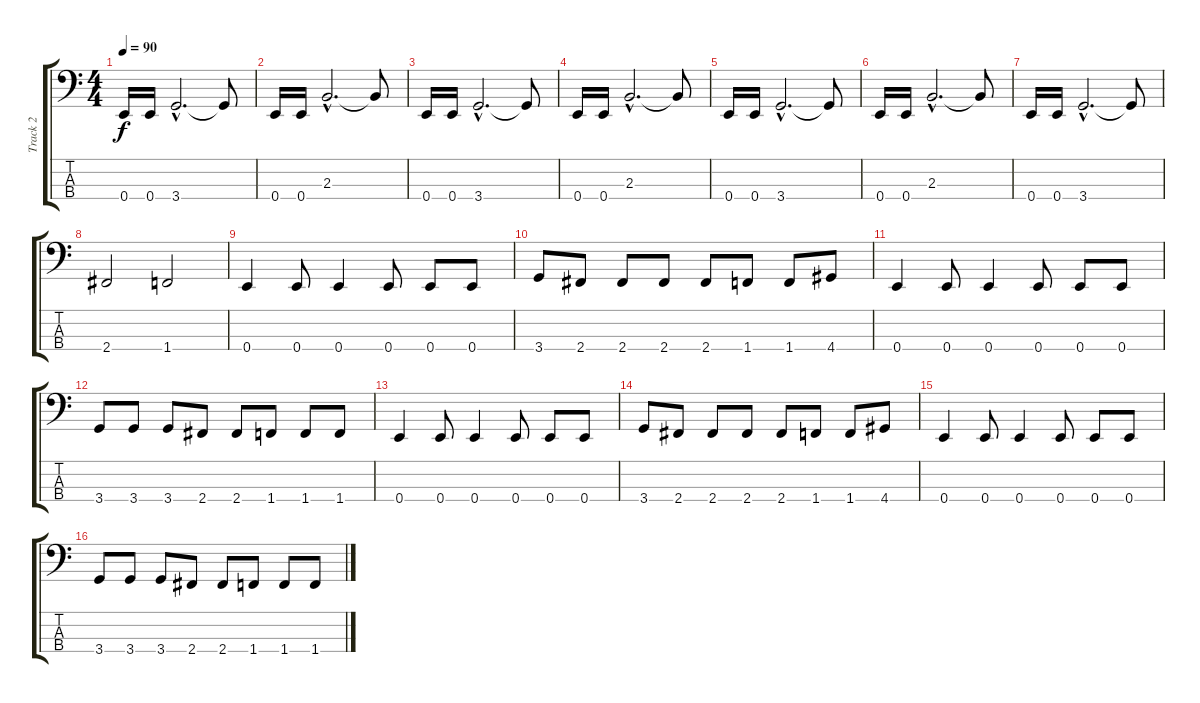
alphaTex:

\track ("Track 2" "Track 2") {instrument overdrivenguitar}
\staff {score tabs}
\tuning (G2 D2 A1 E1) {hide}
\ts (4 4)
\tempo 90
\clef f4
\ks c
0.4.16{dy f} 0.4.16 3.4{hac}.2{d} 3.4{t}.8 |
0.4.16 0.4.16 2.3{hac}.2{d} 2.3{t}.8 |
0.4.16 0.4.16 3.4{hac}.2{d} 3.4{t}.8 |
0.4.16 0.4.16 2.3{hac}.2{d} 2.3{t}.8 |
0.4.16 0.4.16 3.4{hac}.2{d} 3.4{t}.8 |
0.4.16 0.4.16 2.3{hac}.2{d} 2.3{t}.8 |
0.4.16 0.4.16 3.4{hac}.2{d} 3.4{t}.8 |
2.4.2 1.4.2 |
0.4.4 0.4.8 0.4.4 0.4.8 0.4.8 0.4.8 |
3.4.8 2.4.8 2.4.8 2.4.8 2.4.8 1.4.8 1.4.8 4.4.8 |
0.4.4 0.4.8 0.4.4 0.4.8 0.4.8 0.4.8 |
3.4.8 3.4.8 3.4.8 2.4.8 2.4.8 1.4.8 1.4.8 1.4.8 |
0.4.4{volume 6} 0.4.8 0.4.4 0.4.8 0.4.8 0.4.8 |
3.4.8 2.4.8 2.4.8 2.4.8 2.4.8 1.4.8 1.4.8 4.4.8 |
0.4.4{volume 0} 0.4.8 0.4.4 0.4.8 0.4.8 0.4.8 |
3.4.8 3.4.8 3.4.8 2.4.8 2.4.8 1.4.8 1.4.8 1.4.8
